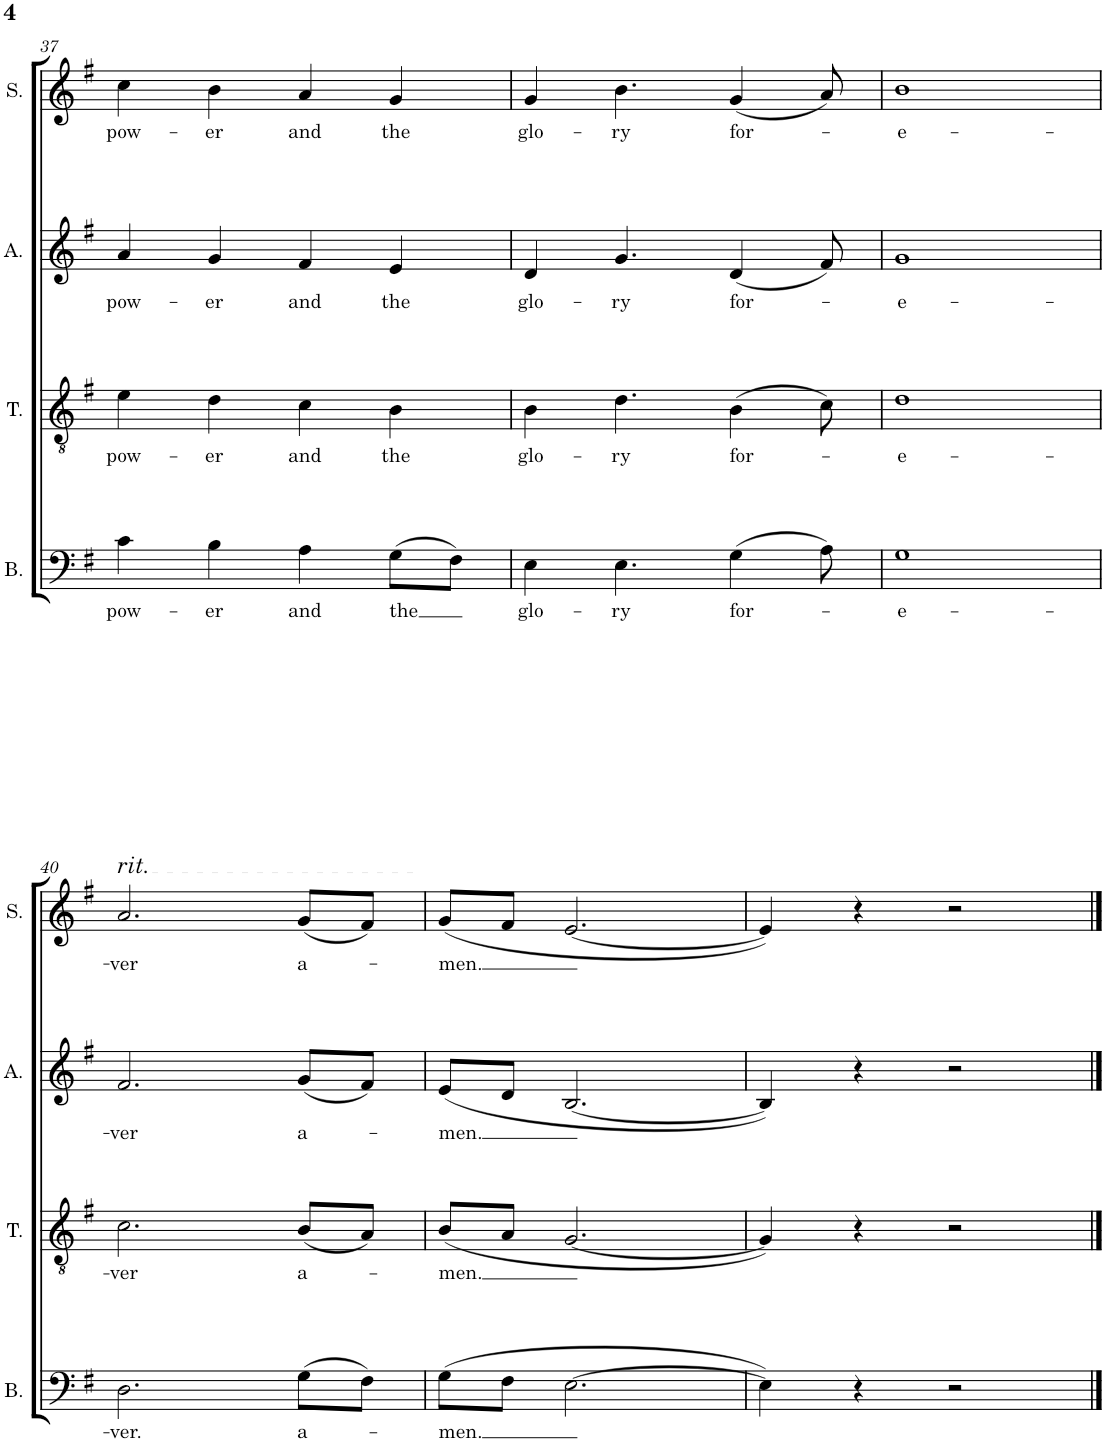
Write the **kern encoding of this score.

**kern	**text	**kern	**text	**kern	**text	**kern	**text
*part4	*part4	*part3	*part3	*part2	*part2	*part1	*part1
*staff4	*staff4	*staff3	*staff3	*staff2	*staff2	*staff1	*staff1
*I"Bass	*	*I"Tenor	*	*I"Alto	*	*I"Soprano	*
*I'B.	*	*I'T.	*	*I'A.	*	*I'S.	*
!!LO:PB:g=z
*clefF4	*	*clefGv2	*	*clefG2	*	*clefG2	*
*k[f#]	*	*k[f#]	*	*k[f#]	*	*k[f#]	*
*M4/4	*	*M4/4	*	*M4/4	*	*M4/4	*
=37	=37	=37	=37	=37	=37	=37	=37
!	!LO:LY:b	!	!LO:LY:b	!	!LO:LY:b	!	!LO:LY:b
4c\	pow-	4e\	pow-	4a/	pow-	4cc\	pow-
!	!LO:LY:b	!	!LO:LY:b	!	!LO:LY:b	!	!LO:LY:b
4B\	-er	4d\	-er	4g/	-er	4b\	-er
!	!LO:LY:b	!	!LO:LY:b	!	!LO:LY:b	!	!LO:LY:b
4A\	and	4c\	and	4f#/	and	4a/	and
!	!LO:LY:b	!	!LO:LY:b	!	!LO:LY:b	!	!LO:LY:b
(8G\L	the	4B\	the	4e/	the	4g/	the
8F#\J)	.	.	.	.	.	.	.
=38	=38	=38	=38	=38	=38	=38	=38
!	!LO:LY:b	!	!LO:LY:b	!	!LO:LY:b	!	!LO:LY:b
4E\	glo-	4B\	glo-	4d/	glo-	4g/	glo-
!	!LO:LY:b	!	!LO:LY:b	!	!LO:LY:b	!	!LO:LY:b
4.E\	-ry	4.d\	-ry	4.g/	-ry	4.b\	-ry
!	!LO:LY:b	!	!LO:LY:b	!	!LO:LY:b	!	!LO:LY:b
(4G\	for-	(4B\	for-	(4d/	for-	(4g/	for-
8A\)	.	8c\)	.	8f#/)	.	8a/)	.
=39	=39	=39	=39	=39	=39	=39	=39
!	!LO:LY:b	!	!LO:LY:b	!	!LO:LY:b	!	!LO:LY:b
1G	-e-	1d	-e-	1g	-e-	1b	-e-
!!LO:LB:g=z
=40	=40	=40	=40	=40	=40	=40	=40
!	!	!	!	!	!	!LO:TX:a:t=rit.	!
!	!LO:LY:b	!	!LO:LY:b	!	!LO:LY:b	!	!LO:LY:b
2.D\	-ver.	2.c\	-ver	2.f#/	-ver	2.a/	-ver
!	!LO:LY:b	!	!LO:LY:b	!	!LO:LY:b	!	!LO:LY:b
(8G\L	a-	(8B/L	a-	(8g/L	a-	(8g/L	a-
8F#\J)	.	8A/J)	.	8f#/J)	.	8f#/J)	.
=41	=41	=41	=41	=41	=41	=41	=41
!	!LO:LY:b	!	!LO:LY:b	!	!LO:LY:b	!	!LO:LY:b
(8G\L	-men.	(8B/L	-men.	(8e/L	-men.	(8g/L	-men.
8F#\J	.	8A/J	.	8d/J	.	8f#/J	.
[2.E\	.	[2.G/	.	[2.B/	.	[2.e/	.
=42	=42	=42	=42	=42	=42	=42	=42
4E\])	.	4G/])	.	4B/])	.	4e/])	.
4r	.	4r	.	4r	.	4r	.
2r	.	2r	.	2r	.	2r	.
==	==	==	==	==	==	==	==
*-	*-	*-	*-	*-	*-	*-	*-
